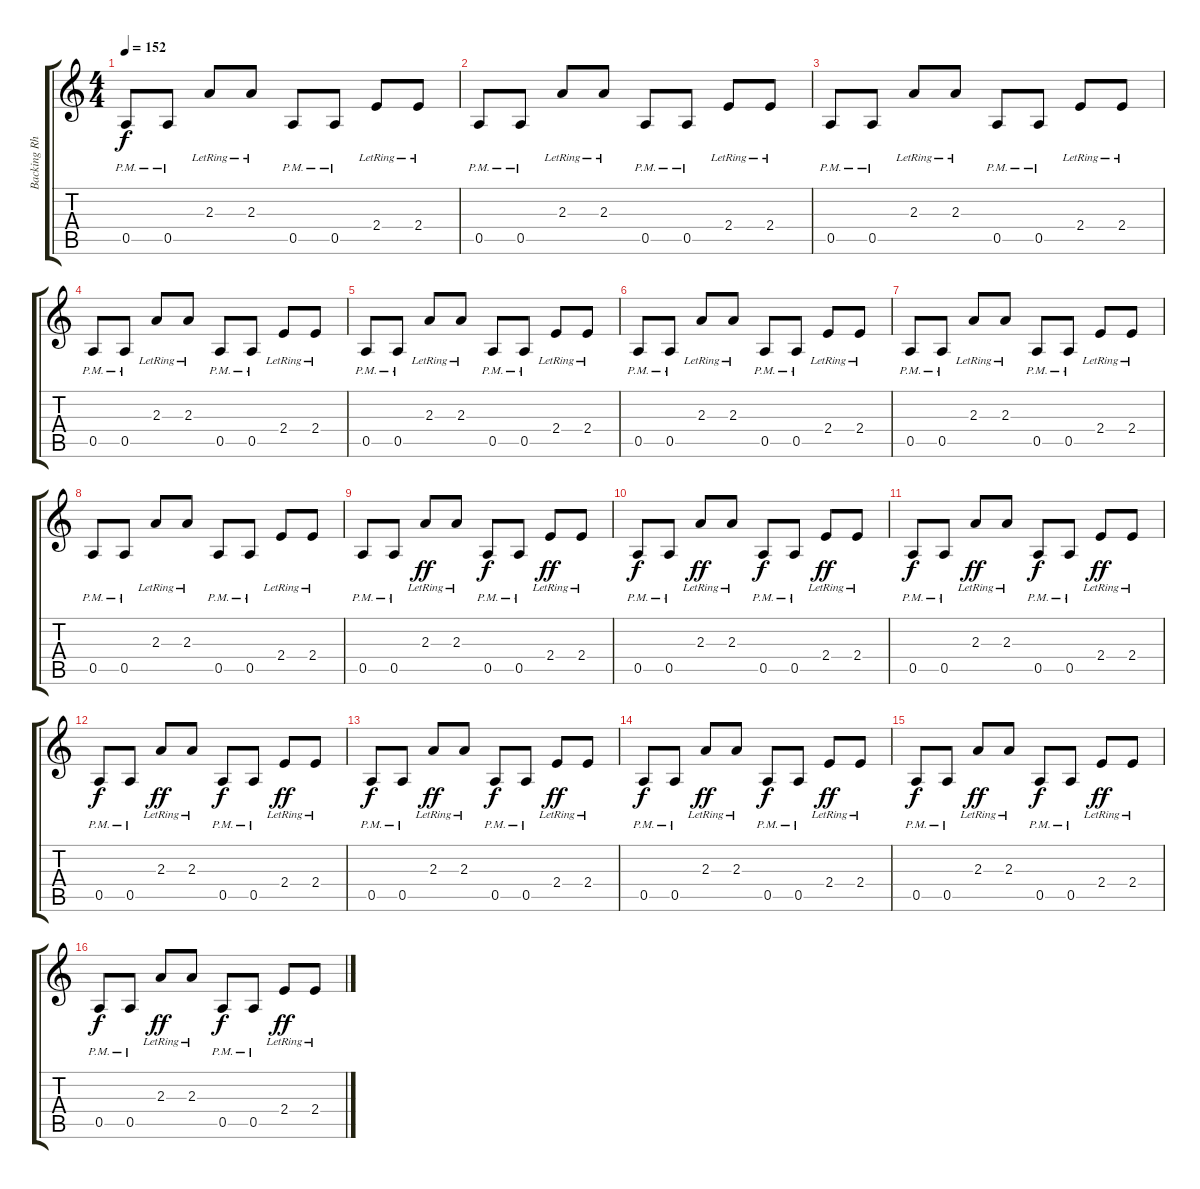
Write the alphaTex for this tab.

\track ("Backing Rhythm Guitar" "Backing Rh") {instrument overdrivenguitar}
\staff {score tabs}
\tuning (E4 B3 G3 D3 A2 E2) {hide}
\ts (4 4)
\tempo 152
\clef g2
\ks c
0.5{pm}.8{dy f instrument overdrivenguitar} 0.5{pm}.8 2.3{lr}.8 2.3{lr}.8 0.5{pm}.8 0.5{pm}.8 2.4{lr}.8 2.4{lr}.8 |
0.5{pm}.8 0.5{pm}.8 2.3{lr}.8 2.3{lr}.8 0.5{pm}.8 0.5{pm}.8 2.4{lr}.8 2.4{lr}.8 |
0.5{pm}.8 0.5{pm}.8 2.3{lr}.8 2.3{lr}.8 0.5{pm}.8 0.5{pm}.8 2.4{lr}.8 2.4{lr}.8 |
0.5{pm}.8 0.5{pm}.8 2.3{lr}.8 2.3{lr}.8 0.5{pm}.8 0.5{pm}.8 2.4{lr}.8 2.4{lr}.8 |
0.5{pm}.8 0.5{pm}.8 2.3{lr}.8 2.3{lr}.8 0.5{pm}.8 0.5{pm}.8 2.4{lr}.8 2.4{lr}.8 |
0.5{pm}.8 0.5{pm}.8 2.3{lr}.8 2.3{lr}.8 0.5{pm}.8 0.5{pm}.8 2.4{lr}.8 2.4{lr}.8 |
0.5{pm}.8 0.5{pm}.8 2.3{lr}.8 2.3{lr}.8 0.5{pm}.8 0.5{pm}.8 2.4{lr}.8 2.4{lr}.8 |
0.5{pm}.8 0.5{pm}.8 2.3{lr}.8 2.3{lr}.8 0.5{pm}.8 0.5{pm}.8 2.4{lr}.8 2.4{lr}.8 |
0.5{pm}.8 0.5{pm}.8 2.3{lr}.8{dy ff} 2.3{lr}.8 0.5{pm}.8{dy f} 0.5{pm}.8 2.4{lr}.8{dy ff} 2.4{lr}.8 |
0.5{pm}.8{dy f} 0.5{pm}.8 2.3{lr}.8{dy ff} 2.3{lr}.8 0.5{pm}.8{dy f} 0.5{pm}.8 2.4{lr}.8{dy ff} 2.4{lr}.8 |
0.5{pm}.8{dy f} 0.5{pm}.8 2.3{lr}.8{dy ff} 2.3{lr}.8 0.5{pm}.8{dy f} 0.5{pm}.8 2.4{lr}.8{dy ff} 2.4{lr}.8 |
0.5{pm}.8{dy f} 0.5{pm}.8 2.3{lr}.8{dy ff} 2.3{lr}.8 0.5{pm}.8{dy f} 0.5{pm}.8 2.4{lr}.8{dy ff} 2.4{lr}.8 |
0.5{pm}.8{dy f} 0.5{pm}.8 2.3{lr}.8{dy ff} 2.3{lr}.8 0.5{pm}.8{dy f} 0.5{pm}.8 2.4{lr}.8{dy ff} 2.4{lr}.8 |
0.5{pm}.8{dy f} 0.5{pm}.8 2.3{lr}.8{dy ff} 2.3{lr}.8 0.5{pm}.8{dy f} 0.5{pm}.8 2.4{lr}.8{dy ff} 2.4{lr}.8 |
0.5{pm}.8{dy f} 0.5{pm}.8 2.3{lr}.8{dy ff} 2.3{lr}.8 0.5{pm}.8{dy f} 0.5{pm}.8 2.4{lr}.8{dy ff} 2.4{lr}.8 |
0.5{pm}.8{dy f} 0.5{pm}.8 2.3{lr}.8{dy ff} 2.3{lr}.8 0.5{pm}.8{dy f} 0.5{pm}.8 2.4{lr}.8{dy ff} 2.4{lr}.8
